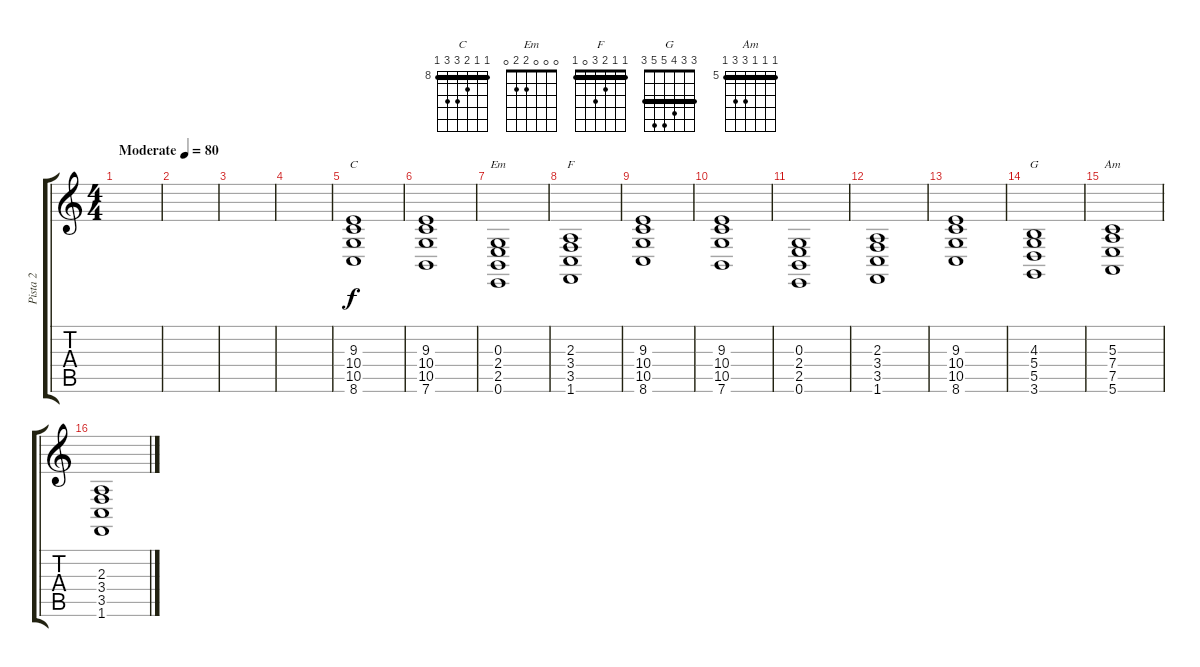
\track ("Pista 2" "Pista 2") {instrument drawbarorgan}
\staff {score tabs}
\tuning (E4 B3 G3 D3 A2 E2) {hide}
\chord ("C" 8 8 9 10 10 8) {firstfret 8 barre 8}
\chord ("Em" 0 0 0 2 2 0)
\chord ("F" 1 1 2 3 0 1) {barre 1}
\chord ("G" 3 3 4 5 5 3) {barre 3}
\chord ("Am" 5 5 5 7 7 5) {firstfret 5 barre 5}
\ts (4 4)
\tempo (80 "Moderate")
\clef g2
\ks c
|
|
|
|
(9.3 10.4 10.5 8.6).1{ch "C"} |
(9.3 10.4 10.5 7.6).1 |
(0.3 2.4 2.5 0.6).1{ch "Em"} |
(2.3 3.4 3.5 1.6).1{ch "F"} |
(9.3 10.4 10.5 8.6).1 |
(9.3 10.4 10.5 7.6).1 |
(0.3 2.4 2.5 0.6).1 |
(2.3 3.4 3.5 1.6).1 |
(9.3 10.4 10.5 8.6).1 |
(4.3 5.4 5.5 3.6).1{ch "G"} |
(5.3 7.4 7.5 5.6).1{ch "Am"} |
(2.3 3.4 3.5 1.6).1
